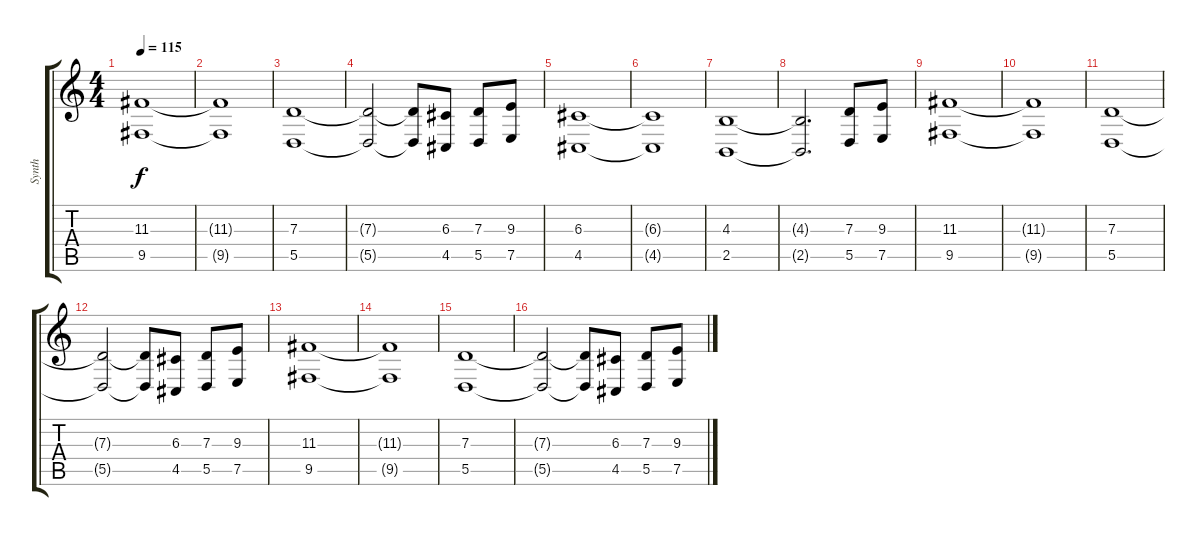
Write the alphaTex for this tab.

\track ("Synth" "Synth") {instrument stringensemble1}
\staff {score tabs}
\tuning (E4 B3 G3 D3 A2 E2) {hide}
\ts (4 4)
\tempo 115
\clef g2
\ks c
(11.3 9.5).1{dy f} |
(11.3{t} 9.5{t}).1 |
(7.3 5.5).1 |
(7.3{t} 5.5{t}).2 (7.3{t} 5.5{t}).8 (6.3 4.5).8 (7.3 5.5).8 (9.3 7.5).8 |
(6.3 4.5).1 |
(6.3{t} 4.5{t}).1 |
(4.3 2.5).1 |
(4.3{t} 2.5{t}).2{d} (7.3 5.5).8 (9.3 7.5).8 |
(11.3 9.5).1 |
(11.3{t} 9.5{t}).1 |
(7.3 5.5).1 |
(7.3{t} 5.5{t}).2 (7.3{t} 5.5{t}).8 (6.3 4.5).8 (7.3 5.5).8 (9.3 7.5).8 |
(11.3 9.5).1 |
(11.3{t} 9.5{t}).1 |
(7.3 5.5).1 |
(7.3{t} 5.5{t}).2 (7.3{t} 5.5{t}).8 (6.3 4.5).8 (7.3 5.5).8 (9.3 7.5).8
